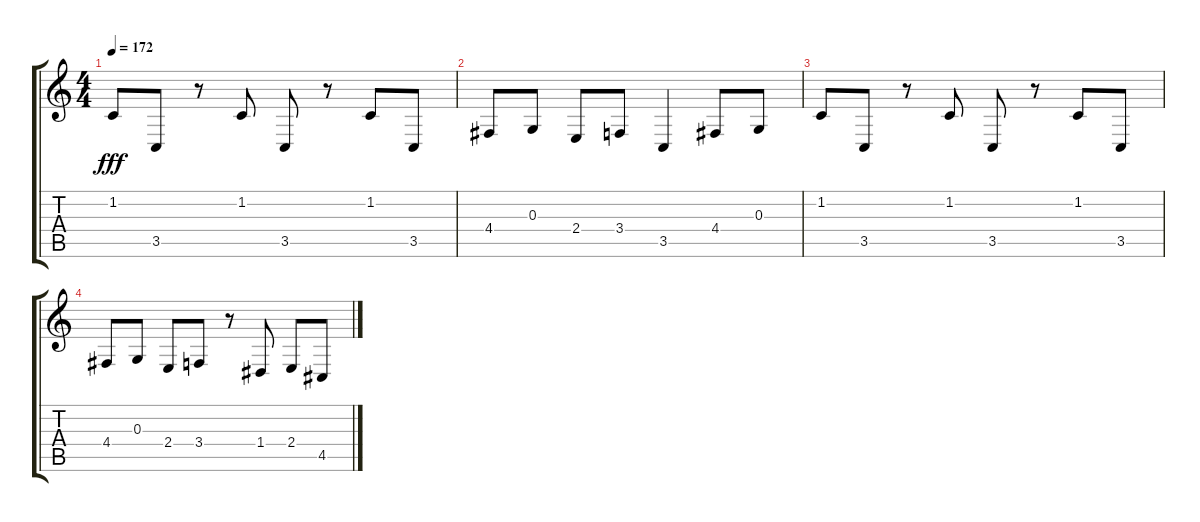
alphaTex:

\track "" {instrument tenorsax}
\staff {score tabs}
\tuning (E4 B3 G3 D3 A2 E2) {hide}
\ts (4 4)
\tempo 172
\clef g2
\ks c
1.2.8{dy fff} 3.5.8 r.8 1.2.8 3.5.8 r.8 1.2.8 3.5.8 |
4.4.8 0.3.8 2.4.8 3.4.8 3.5.4 4.4.8 0.3.8 |
1.2.8 3.5.8 r.8 1.2.8 3.5.8 r.8 1.2.8 3.5.8 |
4.4.8 0.3.8 2.4.8 3.4.8 r.8 1.4.8 2.4.8 4.5.8
